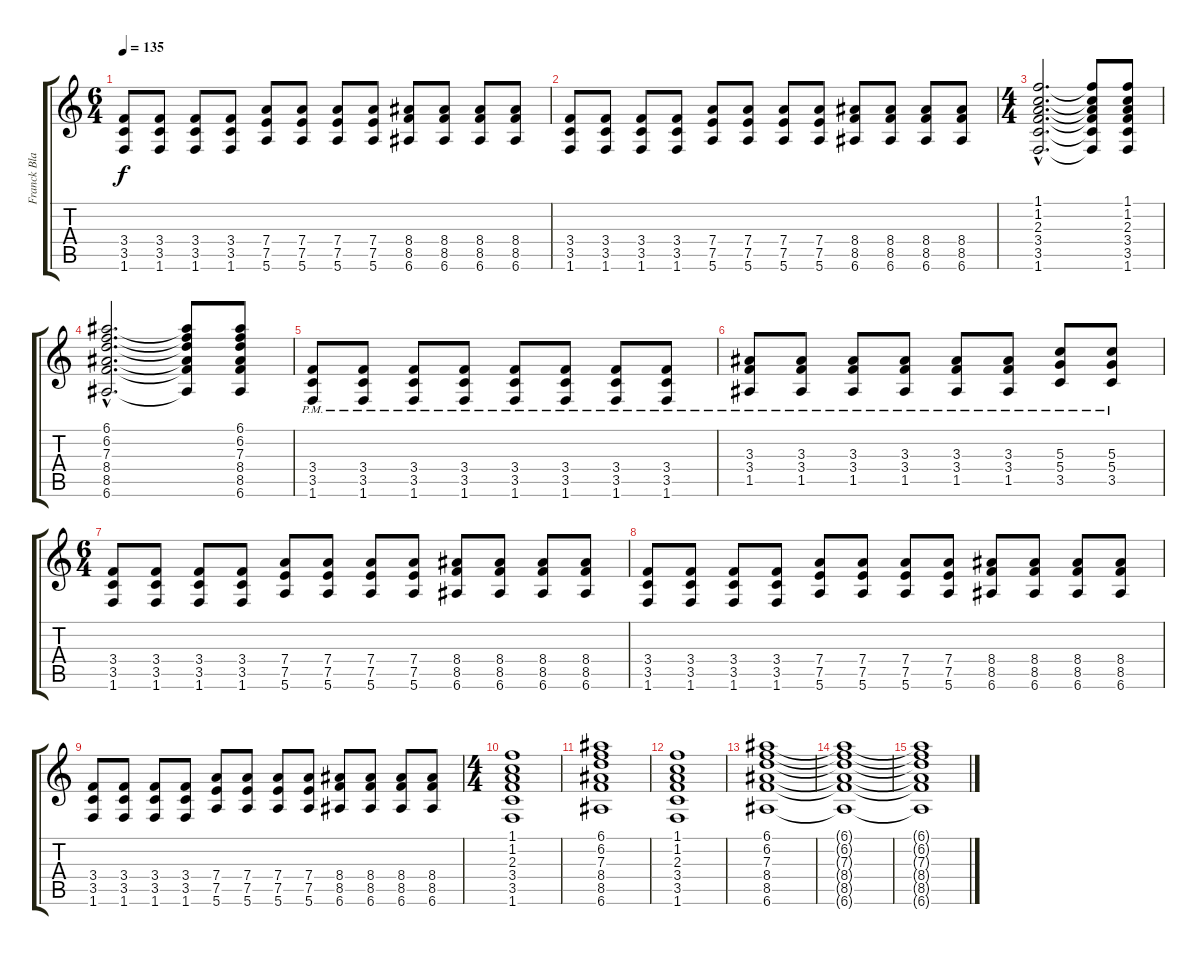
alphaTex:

\track ("Franck Black" "Franck Bla") {instrument distortionguitar}
\staff {score tabs}
\tuning (E4 B3 G3 D3 A2 E2) {hide}
\ts (6 4)
\tempo 135
\clef g2
\ks c
(3.4 3.5 1.6).8{dy f} (3.4 3.5 1.6).8 (3.4 3.5 1.6).8 (3.4 3.5 1.6).8 (7.4 7.5 5.6).8 (7.4 7.5 5.6).8 (7.4 7.5 5.6).8 (7.4 7.5 5.6).8 (8.4 8.5 6.6).8 (8.4 8.5 6.6).8 (8.4 8.5 6.6).8 (8.4 8.5 6.6).8 |
(3.4 3.5 1.6).8 (3.4 3.5 1.6).8 (3.4 3.5 1.6).8 (3.4 3.5 1.6).8 (7.4 7.5 5.6).8 (7.4 7.5 5.6).8 (7.4 7.5 5.6).8 (7.4 7.5 5.6).8 (8.4 8.5 6.6).8 (8.4 8.5 6.6).8 (8.4 8.5 6.6).8 (8.4 8.5 6.6).8 |
\ts (4 4)
(1.1{hac} 1.2{hac} 2.3{hac} 3.4{hac} 3.5{hac} 1.6{hac}).2{d} (1.1{t} 1.2{t} 2.3{t} 3.4{t} 3.5{t} 1.6{t}).8 (1.1 1.2 2.3 3.4 3.5 1.6).8 |
(6.1{hac} 6.2{hac} 7.3{hac} 8.4{hac} 8.5{hac} 6.6{hac}).2{d} (6.1{t} 6.2{t} 7.3{t} 8.4{t} 8.5{t} 6.6{t}).8 (6.1 6.2 7.3 8.4 8.5 6.6).8 |
(3.4{pm} 3.5 1.6).8 (3.4{pm} 3.5 1.6).8 (3.4{pm} 3.5 1.6).8 (3.4{pm} 3.5 1.6).8 (3.4{pm} 3.5 1.6).8 (3.4{pm} 3.5 1.6).8 (3.4{pm} 3.5 1.6).8 (3.4{pm} 3.5 1.6).8 |
(3.3 3.4{pm} 1.5).8 (3.3 3.4{pm} 1.5).8 (3.3 3.4{pm} 1.5).8 (3.3 3.4{pm} 1.5).8 (3.3 3.4{pm} 1.5).8 (3.3 3.4{pm} 1.5).8 (5.3 5.4{pm} 3.5).8 (5.3 5.4{pm} 3.5).8 |
\ts (6 4)
(3.4 3.5 1.6).8 (3.4 3.5 1.6).8 (3.4 3.5 1.6).8 (3.4 3.5 1.6).8 (7.4 7.5 5.6).8 (7.4 7.5 5.6).8 (7.4 7.5 5.6).8 (7.4 7.5 5.6).8 (8.4 8.5 6.6).8 (8.4 8.5 6.6).8 (8.4 8.5 6.6).8 (8.4 8.5 6.6).8 |
(3.4 3.5 1.6).8 (3.4 3.5 1.6).8 (3.4 3.5 1.6).8 (3.4 3.5 1.6).8 (7.4 7.5 5.6).8 (7.4 7.5 5.6).8 (7.4 7.5 5.6).8 (7.4 7.5 5.6).8 (8.4 8.5 6.6).8 (8.4 8.5 6.6).8 (8.4 8.5 6.6).8 (8.4 8.5 6.6).8 |
(3.4 3.5 1.6).8 (3.4 3.5 1.6).8 (3.4 3.5 1.6).8 (3.4 3.5 1.6).8 (7.4 7.5 5.6).8 (7.4 7.5 5.6).8 (7.4 7.5 5.6).8 (7.4 7.5 5.6).8 (8.4 8.5 6.6).8 (8.4 8.5 6.6).8 (8.4 8.5 6.6).8 (8.4 8.5 6.6).8 |
\ts (4 4)
(1.1 1.2 2.3 3.4 3.5 1.6).1 |
(6.1 6.2 7.3 8.4 8.5 6.6).1 |
(1.1 1.2 2.3 3.4 3.5 1.6).1 |
(6.1 6.2 7.3 8.4 8.5 6.6).1{volume 0} |
(6.1{t} 6.2{t} 7.3{t} 8.4{t} 8.5{t} 6.6{t}).1 |
(6.1{t} 6.2{t} 7.3{t} 8.4{t} 8.5{t} 6.6{t}).1
